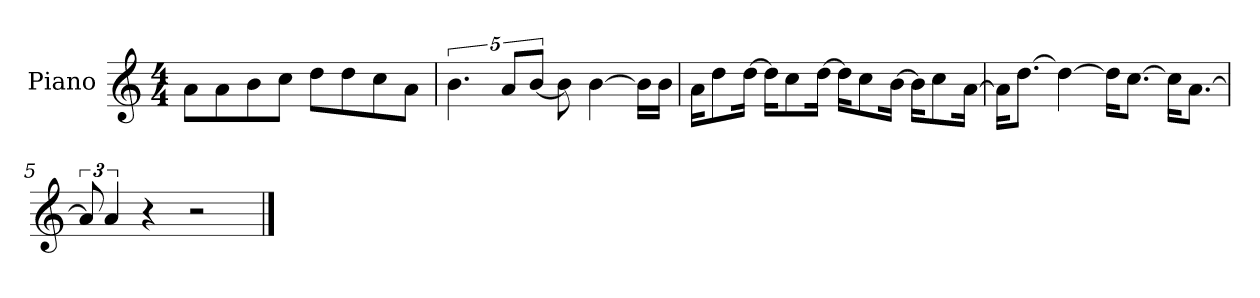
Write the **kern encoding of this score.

**kern
*part1
*staff1
*I"Piano
*I'P-no
*clefG2
*k[]
*M4/4
*MM90
=1
8a\L
8a\
8b\
8cc\J
8dd\L
8dd\
8cc\
8a\J
=2
5.b\
10a/L
[10b/J
8b\]
[4b\
16b\LL]
16b\JJ
=3
16a\KL
8dd\
[16dd\Jk
16dd\KL]
8cc\
[16dd\Jk
16dd\KL]
8cc\
[16b\Jk
16b\KL]
8cc\
[16a\Jk
=4
16a\KL]
[8.dd\J
4dd\_
16dd\KL]
[8.cc\J
16cc\KL]
[8.a\J
!!LO:LB:g=z
=5
12a/]
6a/
4r
2r
==
*-
